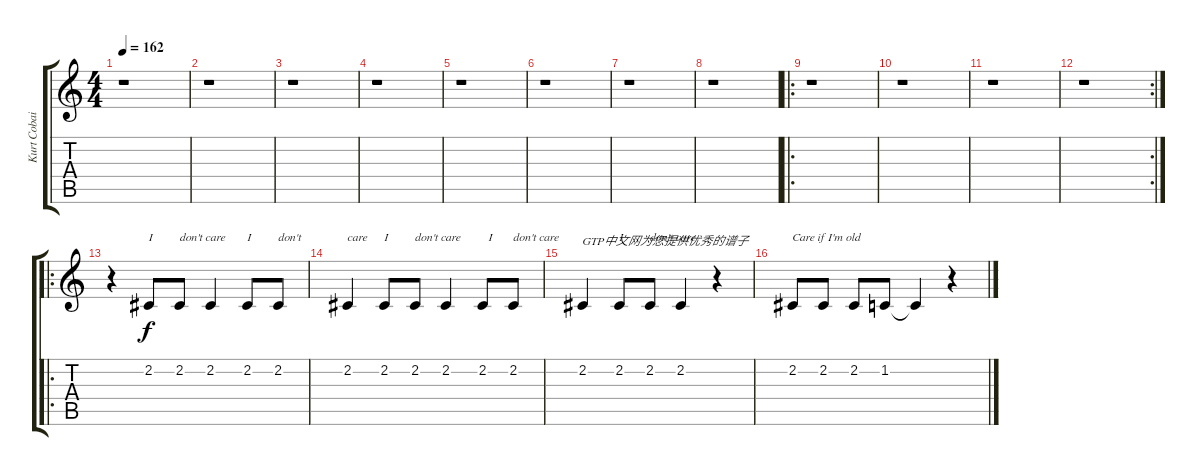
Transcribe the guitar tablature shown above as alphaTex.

\track ("Kurt Cobain : Voice" "Kurt Cobai") {instrument tenorsax}
\staff {score tabs}
\tuning (E4 B3 G3 D3 A2 E2) {hide}
\ts (4 4)
\tempo 162
\clef g2
\ks c
r.1{dy f instrument tenorsax} |
r.1 |
r.1 |
r.1 |
r.1 |
r.1 |
r.1 |
r.1 |
\ro
r.1 |
r.1 |
r.1 |
\rc 2
r.1 |
\ro
r.4 2.2.8{txt "I"} 2.2.8{txt "don't care"} 2.2.4 2.2.8{txt "I"} 2.2.8{txt "don't"} |
2.2.4{txt "care"} 2.2.8{txt "I"} 2.2.8{txt "don't care"} 2.2.4 2.2.8{txt "  I"} 2.2.8{txt "don't care"} |
2.2.4{txt "GTP中文网为您提供优秀的谱子"} 2.2.8{txt "I"} 2.2.8{txt "don't care"} 2.2.4 r.4 |
2.2.8{txt "Care if I'm old"} 2.2.8 2.2.8 1.2.8 1.2{t}.4 r.4
